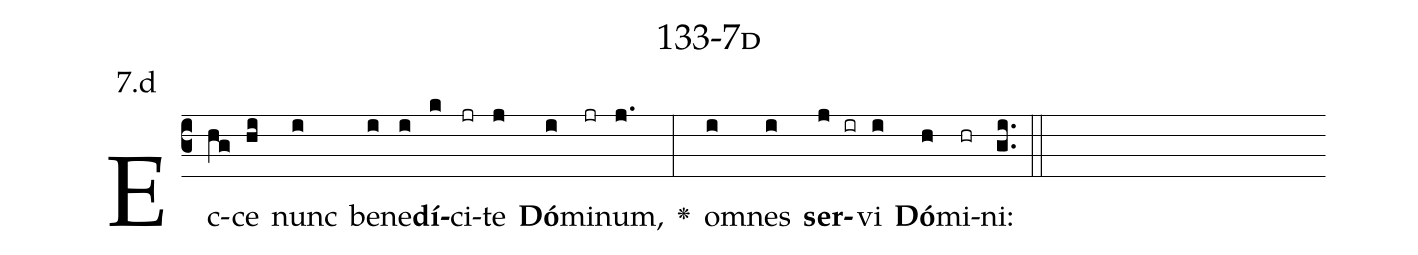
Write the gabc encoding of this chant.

name: 133-7d;
annotation: 7.d;
%%
(c3)Ec(hg)ce(hi) nunc(i) be(i)ne(i)<b>dí</b>(k)ci(jr)te(j) <b>Dó</b>(i)mi(jr)num,(j.) <v>\greheightstar</v>(:) om(i)nes(i) <b>ser</b>(j ir)vi(i) <b>Dó</b>(h)mi(hr)ni:(gi..) (::)


%E(i) u(i) o(j) u(i) a(h) e.(gi..) (::)
